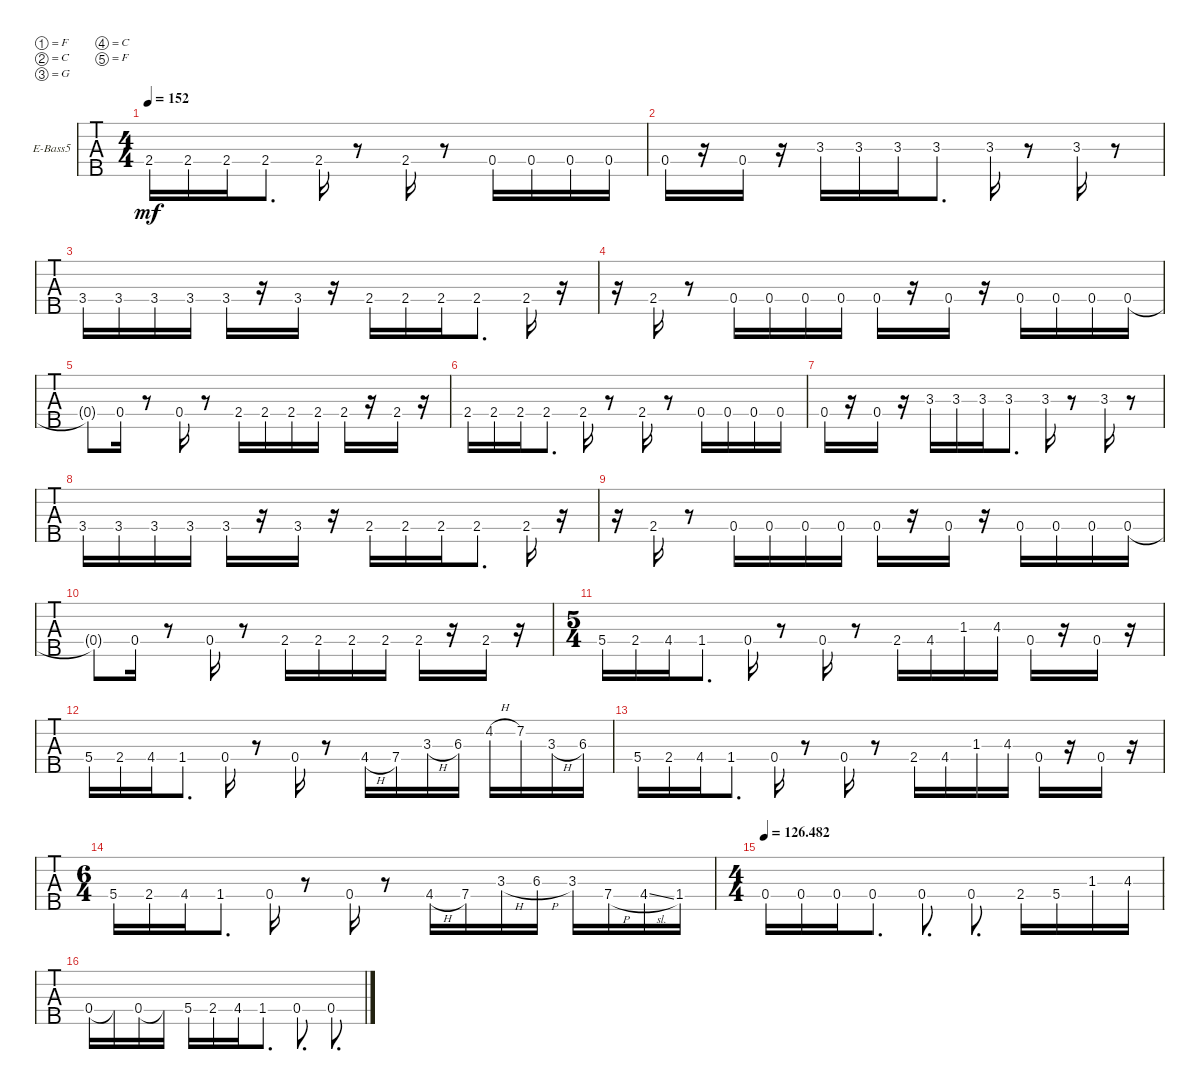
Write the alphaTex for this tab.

\defaultSystemsLayout 4
\bracketExtendMode groupsimilarinstruments
\firstSystemTrackNameOrientation horizontal
\otherSystemsTrackNameOrientation horizontal
\track ("Electric Bass" "E-Bass5") {instrument electricbassfinger}
\staff {tabs}
\tuning (F2 C2 G1 C1 F0)
\ts (4 4)
\tempo 152
\clef f4
\ks c
2.4.16{dy mf} 2.4.16 2.4.16 2.4.8{d} 2.4.16 r.8 2.4.16 r.8 0.4.16 0.4.16 0.4.16 0.4.16 |
0.4.16 r.16 0.4.16 r.16 3.3.16 3.3.16 3.3.16 3.3.8{d} 3.3.16 r.8 3.3.16 r.8 |
3.4.16 3.4.16 3.4.16 3.4.16 3.4.16 r.16 3.4.16 r.16 2.4.16 2.4.16 2.4.16 2.4.8{d} 2.4.16 r.16 |
r.16 2.4.16 r.8 0.4.16 0.4.16 0.4.16 0.4.16 0.4.16 r.16 0.4.16 r.16 0.4.16 0.4.16 0.4.16 0.4.16 |
0.4{t}.8 0.4.16 r.8 0.4.16 r.8 2.4.16 2.4.16 2.4.16 2.4.16 2.4.16 r.16 2.4.16 r.16 |
2.4.16 2.4.16 2.4.16 2.4.8{d} 2.4.16 r.8 2.4.16 r.8 0.4.16 0.4.16 0.4.16 0.4.16 |
0.4.16 r.16 0.4.16 r.16 3.3.16 3.3.16 3.3.16 3.3.8{d} 3.3.16 r.8 3.3.16 r.8 |
3.4.16 3.4.16 3.4.16 3.4.16 3.4.16 r.16 3.4.16 r.16 2.4.16 2.4.16 2.4.16 2.4.8{d} 2.4.16 r.16 |
r.16 2.4.16 r.8 0.4.16 0.4.16 0.4.16 0.4.16 0.4.16 r.16 0.4.16 r.16 0.4.16 0.4.16 0.4.16 0.4.16 |
0.4{t}.8 0.4.16 r.8 0.4.16 r.8 2.4.16 2.4.16 2.4.16 2.4.16 2.4.16 r.16 2.4.16 r.16 |
\ts (5 4)
5.4.16 2.4.16 4.4.16 1.4.8{d} 0.4.16 r.8 0.4.16 r.8 2.4.16 4.4.16 1.3.16 4.3.16 0.4.16 r.16 0.4.16 r.16 |
5.4.16 2.4.16 4.4.16 1.4.8{d} 0.4.16 r.8 0.4.16 r.8 4.4{h}.16 7.4.16 3.3{h}.16 6.3.16 4.2{h}.16 7.2.16 3.3{h}.16 6.3.16 |
5.4.16 2.4.16 4.4.16 1.4.8{d} 0.4.16 r.8 0.4.16 r.8 2.4.16 4.4.16 1.3.16 4.3.16 0.4.16 r.16 0.4.16 r.16 |
\ts (6 4)
5.4.16 2.4.16 4.4.16 1.4.8{d} 0.4.16 r.8 0.4.16 r.8 4.4{h}.16 7.4.16 3.3{h}.16 6.3{h}.16 3.3.16 7.4{h}.16 4.4{sl}.16 1.4.16 |
\ts (4 4)
\tempo
126.482 0.4.16 0.4.16 0.4.16 0.4.8{d} 0.4.8{d} 0.4.8{d} 2.4.16 5.4.16 1.3.16 4.3.16 |
0.4.16 0.4{t}.16 0.4.16 0.4{t}.16 5.4.16 2.4.16 4.4.16 1.4.8{d} 0.4.8{d} 0.4.8{d}
